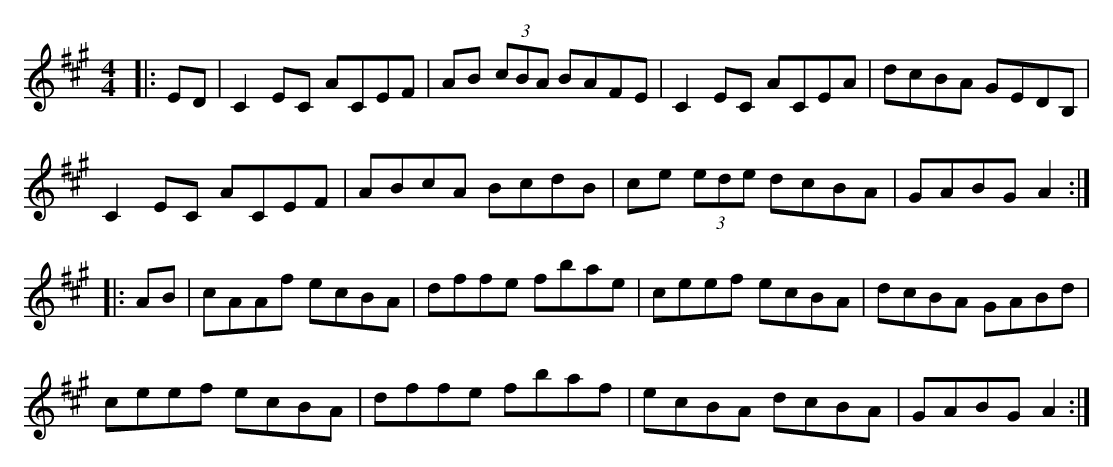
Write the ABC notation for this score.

X:1
M:4/4
K:A
|:ED|C2EC ACEF|AB (3cBA BAFE|C2EC ACEA|dcBA GEDB,|
C2EC ACEF|ABcA BcdB|ce (3ede dcBA|GABG A2:|
|:AB|cAAf ecBA|dffe fbae|ceef ecBA|dcBA GABd|
ceef ecBA|dffe fbaf|ecBA dcBA|GABG A2:|
